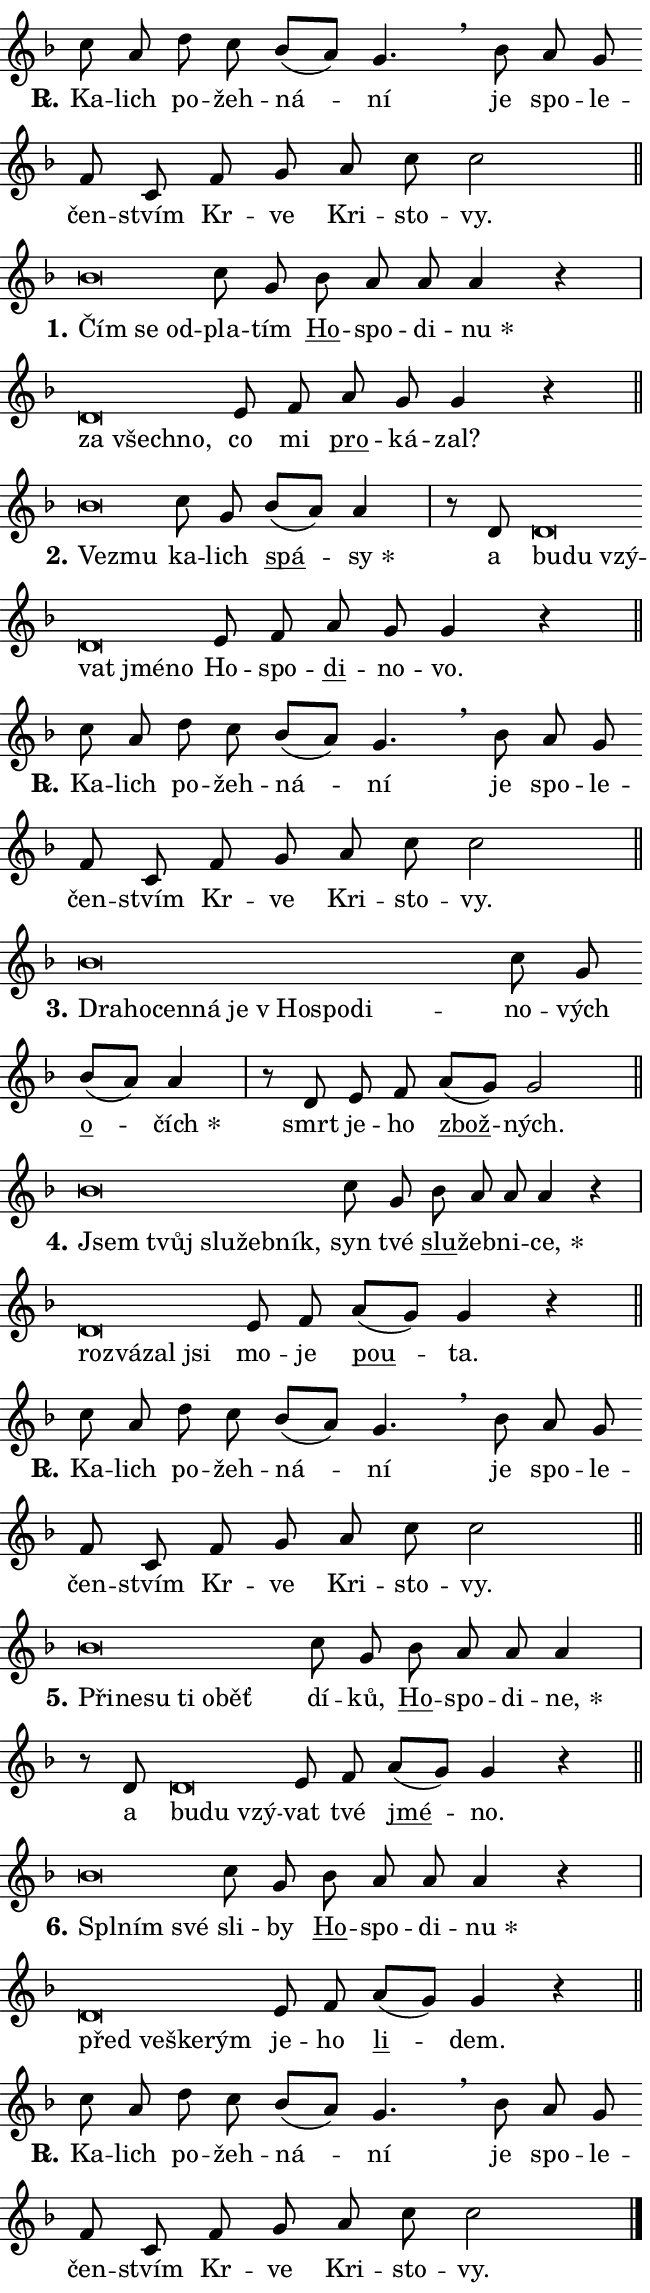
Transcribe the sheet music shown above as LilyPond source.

\version "2.24.0"
\header { tagline = "" }
\paper {
  indent = 0\cm
  top-margin = 0\cm
  right-margin = 0.13\cm % to fit lyric hyphens
  bottom-margin = 0\cm
  left-margin = 0\cm
  paper-width = 11\cm
  page-breaking = #ly:one-page-breaking
  system-system-spacing.basic-distance = #11
  score-system-spacing.basic-distance = #11
  ragged-last = ##f
}


%% Author: Thomas Morley
%% https://lists.gnu.org/archive/html/lilypond-user/2020-05/msg00002.html
#(define (line-position grob)
"Returns position of @var[grob} in current system:
   @code{'start}, if at first time-step
   @code{'end}, if at last time-step
   @code{'middle} otherwise
"
  (let* ((col (ly:item-get-column grob))
         (ln (ly:grob-object col 'left-neighbor))
         (rn (ly:grob-object col 'right-neighbor))
         (col-to-check-left (if (ly:grob? ln) ln col))
         (col-to-check-right (if (ly:grob? rn) rn col))
         (break-dir-left
           (and
             (ly:grob-property col-to-check-left 'non-musical #f)
             (ly:item-break-dir col-to-check-left)))
         (break-dir-right
           (and
             (ly:grob-property col-to-check-right 'non-musical #f)
             (ly:item-break-dir col-to-check-right))))
        (cond ((eqv? 1 break-dir-left) 'start)
              ((eqv? -1 break-dir-right) 'end)
              (else 'middle))))

#(define (tranparent-at-line-position vctor)
  (lambda (grob)
  "Relying on @code{line-position} select the relevant enry from @var{vctor}.
Used to determine transparency,"
    (case (line-position grob)
      ((end) (not (vector-ref vctor 0)))
      ((middle) (not (vector-ref vctor 1)))
      ((start) (not (vector-ref vctor 2))))))

noteHeadBreakVisibility =
#(define-music-function (break-visibility)(vector?)
"Makes @code{NoteHead}s transparent relying on @var{break-visibility}"
#{
  \override NoteHead.transparent =
    #(tranparent-at-line-position break-visibility)
#})

#(define delete-ledgers-for-transparent-note-heads
  (lambda (grob)
    "Reads whether a @code{NoteHead} is transparent.
If so this @code{NoteHead} is removed from @code{'note-heads} from
@var{grob}, which is supposed to be @code{LedgerLineSpanner}.
As a result ledgers are not printed for this @code{NoteHead}"
    (let* ((nhds-array (ly:grob-object grob 'note-heads))
           (nhds-list
             (if (ly:grob-array? nhds-array)
                 (ly:grob-array->list nhds-array)
                 '()))
           ;; Relies on the transparent-property being done before
           ;; Staff.LedgerLineSpanner.after-line-breaking is executed.
           ;; This is fragile ...
           (to-keep
             (remove
               (lambda (nhd)
                 (ly:grob-property nhd 'transparent #f))
               nhds-list)))
      ;; TODO find a better method to iterate over grob-arrays, similiar
      ;; to filter/remove etc for lists
      ;; For now rebuilt from scratch
      (set! (ly:grob-object grob 'note-heads)  '())
      (for-each
        (lambda (nhd)
          (ly:pointer-group-interface::add-grob grob 'note-heads nhd))
        to-keep))))

squashNotes = {
  \override NoteHead.X-extent = #'(-0.2 . 0.2)
  \override NoteHead.Y-extent = #'(-0.75 . 0)
  \override NoteHead.stencil =
    #(lambda (grob)
       (let ((pos (ly:grob-property grob 'staff-position)))
         (begin
           (if (< pos -7) (display "ERROR: Lower brevis then expected\n") (display ""))
           (if (<= pos -6) ly:text-interface::print ly:note-head::print))))
}
unSquashNotes = {
  \revert NoteHead.X-extent
  \revert NoteHead.Y-extent
  \revert NoteHead.stencil
}

hideNotes = \noteHeadBreakVisibility #begin-of-line-visible
unHideNotes = \noteHeadBreakVisibility #all-visible

% work-around for resetting accidentals
% https://lilypond.org/doc/v2.23/Documentation/notation/displaying-rhythms#unmetered-music
cadenzaMeasure = {
  \cadenzaOff
  \partial 1024 s1024
  \cadenzaOn
}

#(define-markup-command (accent layout props text) (markup?)
  "Underline accented syllable"
  (interpret-markup layout props
    #{\markup \override #'(offset . 4.3) \underline { #text }#}))

responsum = \markup \concat {
  "R" \hspace #-1.05 \path #0.1 #'((moveto 0 0.07) (lineto 0.9 0.8)) \hspace #0.05 "."
}

spaceSize = #0.6828661417322834 % exact space size for TeX Gyre Schola

\layout {
  \context {
    \Staff
    \remove "Time_signature_engraver"
    \override LedgerLineSpanner.after-line-breaking = #delete-ledgers-for-transparent-note-heads
  }
  \context {
    \Lyrics {
      \override LyricSpace.minimum-distance = \spaceSize
      \override LyricText.font-name = #"TeX Gyre Schola"
      \override LyricText.font-size = 1
      \override StanzaNumber.font-name = #"TeX Gyre Schola Bold"
      \override StanzaNumber.font-size = 1
    }
  }
  \context {
    \Score 
    \override NoteHead.text =
      #(lambda (grob) 
        (let ((pos (ly:grob-property grob 'staff-position)))
          #{\markup {
            \combine
              \halign #-0.55 \raise #(if (= pos -6) 0 0.5) \override #'(thickness . 2) \draw-line #'(3.2 . 0)
              \musicglyph "noteheads.sM1"
          }#}))
  }
}

% magnetic-lyrics.ily
%
%   written by
%     Jean Abou Samra <jean@abou-samra.fr>
%     Werner Lemberg <wl@gnu.org>
%
%   adapted by
%     Jiri Hon <jiri.hon@gmail.com>
%
% Version 2022-Apr-15

% https://www.mail-archive.com/lilypond-user@gnu.org/msg149350.html

#(define (Left_hyphen_pointer_engraver context)
   "Collect syllable-hyphen-syllable occurrences in lyrics and store
them in properties.  This engraver only looks to the left.  For
example, if the lyrics input is @code{foo -- bar}, it does the
following.

@itemize @bullet
@item
Set the @code{text} property of the @code{LyricHyphen} grob between
@q{foo} and @q{bar} to @code{foo}.

@item
Set the @code{left-hyphen} property of the @code{LyricText} grob with
text @q{foo} to the @code{LyricHyphen} grob between @q{foo} and
@q{bar}.
@end itemize

Use this auxiliary engraver in combination with the
@code{lyric-@/text::@/apply-@/magnetic-@/offset!} hook."
   (let ((hyphen #f)
         (text #f))
     (make-engraver
      (acknowledgers
       ((lyric-syllable-interface engraver grob source-engraver)
        (set! text grob)))
      (end-acknowledgers
       ((lyric-hyphen-interface engraver grob source-engraver)
        ;(when (not (grob::has-interface grob 'lyric-space-interface))
          (set! hyphen grob)));)
      ((stop-translation-timestep engraver)
       (when (and text hyphen)
         (ly:grob-set-object! text 'left-hyphen hyphen))
       (set! text #f)
       (set! hyphen #f)))))

#(define (lyric-text::apply-magnetic-offset! grob)
   "If the space between two syllables is less than the value in
property @code{LyricText@/.details@/.squash-threshold}, move the right
syllable to the left so that it gets concatenated with the left
syllable.

Use this function as a hook for
@code{LyricText@/.after-@/line-@/breaking} if the
@code{Left_@/hyphen_@/pointer_@/engraver} is active."
   (let ((hyphen (ly:grob-object grob 'left-hyphen #f)))
     (when hyphen
       (let ((left-text (ly:spanner-bound hyphen LEFT)))
         (when (grob::has-interface left-text 'lyric-syllable-interface)
           (let* ((common (ly:grob-common-refpoint grob left-text X))
                  (this-x-ext (ly:grob-extent grob common X))
                  (left-x-ext
                   (begin
                     ;; Trigger magnetism for left-text.
                     (ly:grob-property left-text 'after-line-breaking)
                     (ly:grob-extent left-text common X)))
                  ;; `delta` is the gap width between two syllables.
                  (delta (- (interval-start this-x-ext)
                            (interval-end left-x-ext)))
                  (details (ly:grob-property grob 'details))
                  (threshold (assoc-get 'squash-threshold details 0.2)))
             (when (< delta threshold)
               (let* (;; We have to manipulate the input text so that
                      ;; ligatures crossing syllable boundaries are not
                      ;; disabled.  For languages based on the Latin
                      ;; script this is essentially a beautification.
                      ;; However, for non-Western scripts it can be a
                      ;; necessity.
                      (lt (ly:grob-property left-text 'text))
                      (rt (ly:grob-property grob 'text))
                      (is-space (grob::has-interface hyphen 'lyric-space-interface))
                      (space (if is-space " " ""))
                      (extra-delta (if is-space spaceSize 0))
                      ;; Append new syllable.
                      (ltrt-space (if (and (string? lt) (string? rt))
                                (string-append lt space rt)
                                (make-concat-markup (list lt space rt))))
                      ;; Right-align `ltrt` to the right side.
                      (ltrt-space-markup (grob-interpret-markup
                               grob
                               (make-translate-markup
                                (cons (interval-length this-x-ext) 0)
                                (make-right-align-markup ltrt-space)))))
                 (begin
                   ;; Don't print `left-text`.
                   (ly:grob-set-property! left-text 'stencil #f)
                   ;; Set text and stencil (which holds all collected
                   ;; syllables so far) and shift it to the left.
                   (ly:grob-set-property! grob 'text ltrt-space)
                   (ly:grob-set-property! grob 'stencil ltrt-space-markup)
                   (ly:grob-translate-axis! grob (- (- delta extra-delta)) X))))))))))


#(define (lyric-hyphen::displace-bounds-first grob)
   ;; Make very sure this callback isn't triggered too early.
   (let ((left (ly:spanner-bound grob LEFT))
         (right (ly:spanner-bound grob RIGHT)))
     (ly:grob-property left 'after-line-breaking)
     (ly:grob-property right 'after-line-breaking)
     (ly:lyric-hyphen::print grob)))

squashThreshold = #0.4

\layout {
  \context {
    \Lyrics
    \consists #Left_hyphen_pointer_engraver
    \override LyricText.after-line-breaking =
      #lyric-text::apply-magnetic-offset!
    \override LyricHyphen.stencil = #lyric-hyphen::displace-bounds-first
    \override LyricText.details.squash-threshold = \squashThreshold
    \override LyricHyphen.minimum-distance = 0
    \override LyricHyphen.minimum-length = \squashThreshold
  }
}

squashText = \override LyricText.details.squash-threshold = 9999
unSquashText = \override LyricText.details.squash-threshold = \squashThreshold

leftText = \override LyricText.self-alignment-X = #LEFT
unLeftText = \revert LyricText.self-alignment-X

starOffset = #(lambda (grob) 
                (let ((x_offset (ly:self-alignment-interface::aligned-on-x-parent grob)))
                  (if (= x_offset 0) 0 (+ x_offset 1.2))))

star = #(define-music-function (syllable)(string?)
"Append star separator at the end of a syllable"
#{
  \once \override LyricText.X-offset = #starOffset
  \lyricmode { \markup {
    #syllable
    \override #'((font-name . "TeX Gyre Schola Bold")) \hspace #0.2 \lower #0.65 \larger "*"
  } }
#})

starAccent = #(define-music-function (syllable)(string?)
"Append star separator at the end of a syllable and make accent"
#{
  \once \override LyricText.X-offset = #starOffset
  \lyricmode { \markup {
    \accent #syllable
    \override #'((font-name . "TeX Gyre Schola Bold")) \hspace #0.2 \lower #0.65 \larger "*"
  } }
#})

breath = #(define-music-function (syllable)(string?)
"Append breathing indicator at the end of a syllable"
#{
  \lyricmode { \markup { #syllable "+" } }
#})

optionalBreath = #(define-music-function (syllable)(string?)
"Append optional breathing indicator at the end of a syllable"
#{
  \lyricmode { \markup { #syllable "(+)" } }
#})


\score {
    <<
        \new Voice = "melody" { \cadenzaOn \key f \major \relative { c''8 a d c bes[( a)] g4. \breathe \bar "" bes8 a g \bar "" f c \bar "" f g \bar "" a c c2 \cadenzaMeasure \bar "||" \break } }
        \new Lyrics \lyricsto "melody" { \lyricmode { \set stanza = \responsum
Ka -- lich po -- žeh -- ná -- ní je spo -- le -- čen -- stvím Kr -- ve Kri -- sto -- vy. } }
    >>
    \layout {}
}

\score {
    <<
        \new Voice = "melody" { \cadenzaOn \key f \major \relative { \squashNotes bes'\breve*1/16 \hideNotes \breve*1/16 \breve*1/16 \bar "" \unHideNotes \unSquashNotes c8 g \bar "" bes a a a4 r \cadenzaMeasure \bar "|" \squashNotes d,\breve*1/16 \hideNotes \breve*1/16 \breve*1/16 \bar "" \unHideNotes \unSquashNotes e8 f \bar "" a g g4 r \cadenzaMeasure \bar "||" \break } }
        \new Lyrics \lyricsto "melody" { \lyricmode { \set stanza = "1."
\leftText Čím \squashText se od -- \unLeftText \unSquashText pla -- tím \markup \accent Ho -- spo -- di -- \star nu \leftText za \squashText všech -- no, \unLeftText \unSquashText co mi \markup \accent pro -- ká -- zal? } }
    >>
    \layout {}
}

\score {
    <<
        \new Voice = "melody" { \cadenzaOn \key f \major \relative { \squashNotes bes'\breve*1/16 \hideNotes \breve*1/16 \bar "" \unHideNotes \unSquashNotes c8 g \bar "" bes[( a)] a4 \cadenzaMeasure \bar "|" r8 d, \squashNotes d\breve*1/16 \hideNotes \breve*1/16 \bar "" \breve*1/16 \bar "" \breve*1/16 \bar "" \breve*1/16 \breve*1/16 \bar "" \unHideNotes \unSquashNotes e8 f \bar "" a g g4 r \cadenzaMeasure \bar "||" \break } }
        \new Lyrics \lyricsto "melody" { \lyricmode { \set stanza = "2."
\leftText Ve -- \squashText zmu \unLeftText \unSquashText ka -- lich \markup \accent spá -- \star sy a \leftText bu -- \squashText du vzý -- vat jmé -- no \unLeftText \unSquashText Ho -- spo -- \markup \accent di -- no -- vo. } }
    >>
    \layout {}
}

\score {
    <<
        \new Voice = "melody" { \cadenzaOn \key f \major \relative { c''8 a d c bes[( a)] g4. \breathe \bar "" bes8 a g \bar "" f c \bar "" f g \bar "" a c c2 \cadenzaMeasure \bar "||" \break } }
        \new Lyrics \lyricsto "melody" { \lyricmode { \set stanza = \responsum
Ka -- lich po -- žeh -- ná -- ní je spo -- le -- čen -- stvím Kr -- ve Kri -- sto -- vy. } }
    >>
    \layout {}
}

\score {
    <<
        \new Voice = "melody" { \cadenzaOn \key f \major \relative { \squashNotes bes'\breve*1/16 \hideNotes \breve*1/16 \bar "" \breve*1/16 \bar "" \breve*1/16 \bar "" \breve*1/16 \bar "" \breve*1/16 \bar "" \breve*1/16 \breve*1/16 \bar "" \unHideNotes \unSquashNotes c8 g \bar "" bes[( a)] a4 \cadenzaMeasure \bar "|" r8 d, e f \bar "" a[( g)] g2 \cadenzaMeasure \bar "||" \break } }
        \new Lyrics \lyricsto "melody" { \lyricmode { \set stanza = "3."
\leftText Dra -- \squashText ho -- cen -- ná je "v Ho" -- spo -- di -- \unLeftText \unSquashText no -- vých \markup \accent o -- \star čích smrt je -- ho \markup \accent zbož -- ných. } }
    >>
    \layout {}
}

\score {
    <<
        \new Voice = "melody" { \cadenzaOn \key f \major \relative { \squashNotes bes'\breve*1/16 \hideNotes \breve*1/16 \bar "" \breve*1/16 \bar "" \breve*1/16 \breve*1/16 \bar "" \unHideNotes \unSquashNotes c8 g \bar "" bes a a a4 r \cadenzaMeasure \bar "|" \squashNotes d,\breve*1/16 \hideNotes \breve*1/16 \bar "" \breve*1/16 \breve*1/16 \bar "" \unHideNotes \unSquashNotes e8 f \bar "" a[( g)] g4 r \cadenzaMeasure \bar "||" \break } }
        \new Lyrics \lyricsto "melody" { \lyricmode { \set stanza = "4."
\leftText Jsem \squashText tvůj slu -- žeb -- ník, \unLeftText \unSquashText syn tvé \markup \accent slu -- žeb -- ni -- \star ce, \leftText roz -- \squashText vá -- zal jsi \unLeftText \unSquashText mo -- je \markup \accent pou -- ta. } }
    >>
    \layout {}
}

\score {
    <<
        \new Voice = "melody" { \cadenzaOn \key f \major \relative { c''8 a d c bes[( a)] g4. \breathe \bar "" bes8 a g \bar "" f c \bar "" f g \bar "" a c c2 \cadenzaMeasure \bar "||" \break } }
        \new Lyrics \lyricsto "melody" { \lyricmode { \set stanza = \responsum
Ka -- lich po -- žeh -- ná -- ní je spo -- le -- čen -- stvím Kr -- ve Kri -- sto -- vy. } }
    >>
    \layout {}
}

\score {
    <<
        \new Voice = "melody" { \cadenzaOn \key f \major \relative { \squashNotes bes'\breve*1/16 \hideNotes \breve*1/16 \bar "" \breve*1/16 \bar "" \breve*1/16 \bar "" \breve*1/16 \breve*1/16 \bar "" \unHideNotes \unSquashNotes c8 g \bar "" bes a a a4 \cadenzaMeasure \bar "|" r8 d, \squashNotes d\breve*1/16 \hideNotes \breve*1/16 \breve*1/16 \bar "" \unHideNotes \unSquashNotes e8 f \bar "" a[( g)] g4 r \cadenzaMeasure \bar "||" \break } }
        \new Lyrics \lyricsto "melody" { \lyricmode { \set stanza = "5."
\leftText Při -- \squashText ne -- su ti o -- běť \unLeftText \unSquashText dí -- ků, \markup \accent Ho -- spo -- di -- \star ne, a \leftText bu -- \squashText du vzý -- \unLeftText \unSquashText vat tvé \markup \accent jmé -- no. } }
    >>
    \layout {}
}

\score {
    <<
        \new Voice = "melody" { \cadenzaOn \key f \major \relative { \squashNotes bes'\breve*1/16 \hideNotes \breve*1/16 \breve*1/16 \bar "" \unHideNotes \unSquashNotes c8 g \bar "" bes a a a4 r \cadenzaMeasure \bar "|" \squashNotes d,\breve*1/16 \hideNotes \breve*1/16 \bar "" \breve*1/16 \breve*1/16 \bar "" \unHideNotes \unSquashNotes e8 f \bar "" a[( g)] g4 r \cadenzaMeasure \bar "||" \break } }
        \new Lyrics \lyricsto "melody" { \lyricmode { \set stanza = "6."
\leftText Spl -- \squashText ním své \unLeftText \unSquashText sli -- by \markup \accent Ho -- spo -- di -- \star nu \leftText před \squashText ve -- ške -- rým \unLeftText \unSquashText je -- ho \markup \accent li -- dem. } }
    >>
    \layout {}
}

\score {
    <<
        \new Voice = "melody" { \cadenzaOn \key f \major \relative { c''8 a d c bes[( a)] g4. \breathe \bar "" bes8 a g \bar "" f c \bar "" f g \bar "" a c c2 \cadenzaMeasure \bar "||" \break } \bar "|." }
        \new Lyrics \lyricsto "melody" { \lyricmode { \set stanza = \responsum
Ka -- lich po -- žeh -- ná -- ní je spo -- le -- čen -- stvím Kr -- ve Kri -- sto -- vy. } }
    >>
    \layout {}
}
